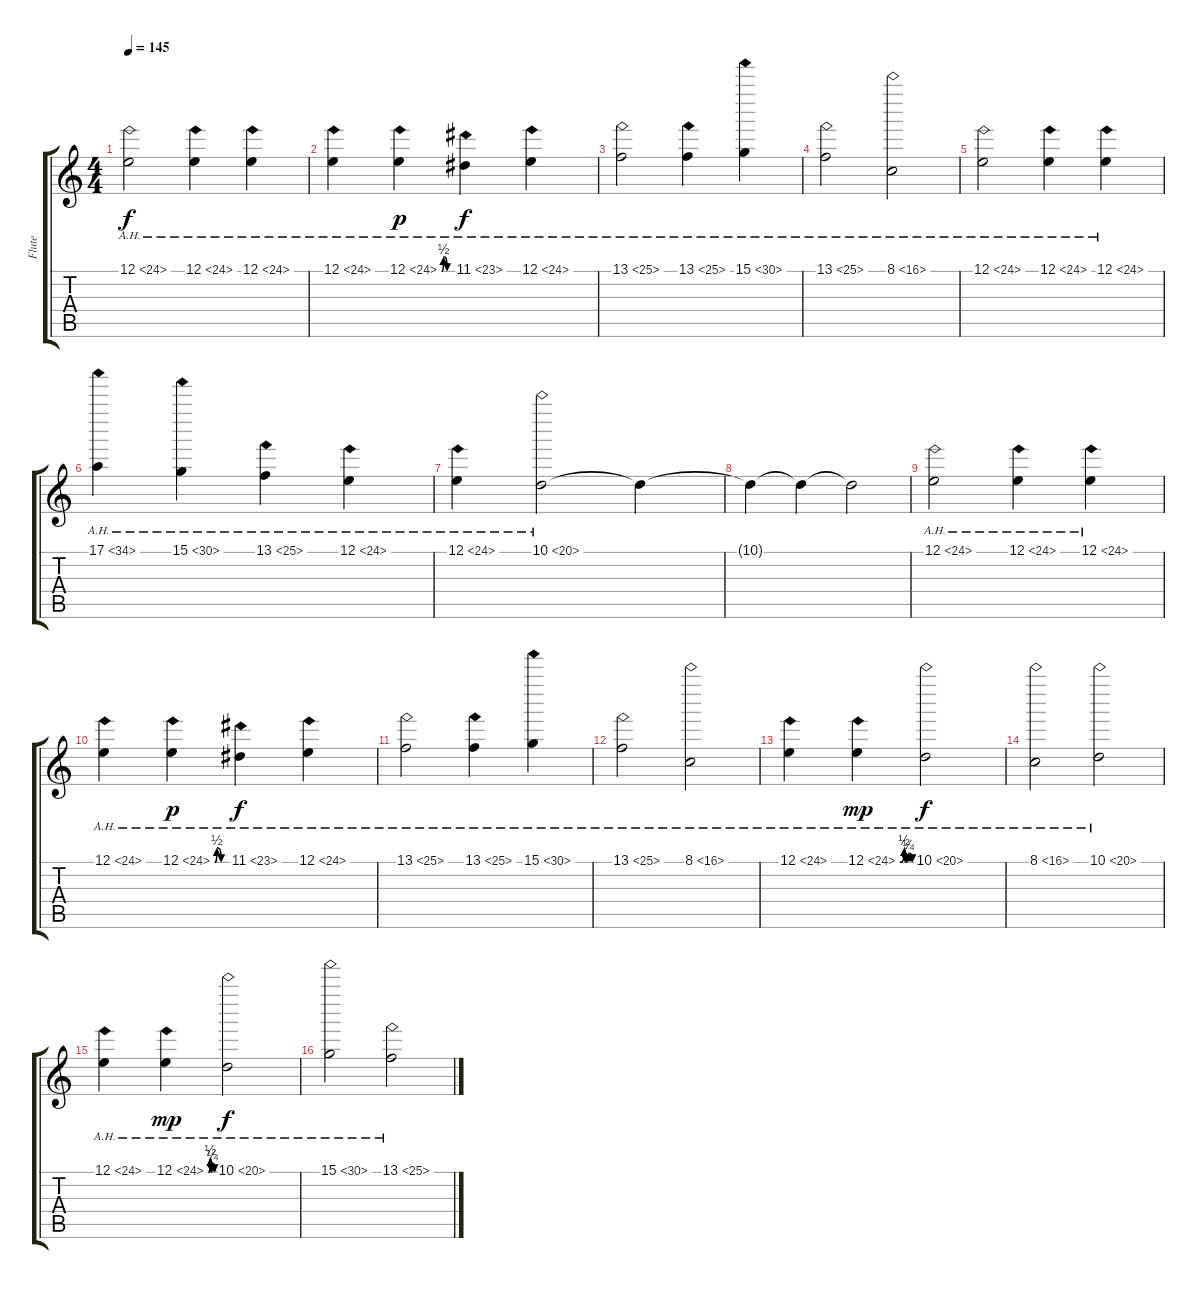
\track ("Flute" "Flute") {instrument flute}
\staff {score tabs}
\tuning (E4 B3 G3 D3 A2 E2) {hide}
\ts (4 4)
\tempo 145
\clef g2
\ks c
12.1{ah 12}.2{dy f instrument flute} 12.1{ah 12}.4 12.1{ah 12}.4 |
12.1{ah 12}.4 12.1{be (custom 0 0 10 2 30 0 40 0 56 0 60 0) ah 12}.4{dy p} 11.1{ah 12}.4{dy f} 12.1{ah 12}.4 |
13.1{ah 12}.2 13.1{ah 12}.4 15.1{ah 15}.4 |
13.1{ah 12}.2 8.1{ah 8}.2 |
12.1{ah 12}.2 12.1{ah 12}.4 12.1{ah 12}.4 |
17.1{ah 17}.4 15.1{ah 15}.4 13.1{ah 12}.4 12.1{ah 12}.4 |
12.1{ah 12}.4 10.1{ah 10}.2 10.1{t}.4 |
10.1{t}.4 10.1{t}.4 10.1{t}.2 |
12.1{ah 12}.2 12.1{ah 12}.4 12.1{ah 12}.4 |
12.1{ah 12}.4 12.1{be (custom 0 0 10 2 30 0 40 0 56 0 60 0) ah 12}.4{dy p} 11.1{ah 12}.4{dy f} 12.1{ah 12}.4 |
13.1{ah 12}.2 13.1{ah 12}.4 15.1{ah 15}.4 |
13.1{ah 12}.2 8.1{ah 8}.2 |
12.1{ah 12}.4 12.1{be (custom 0 0 20 2 25 0 40 1 60 0) ah 12}.4{dy mp} 10.1{ah 10}.2{dy f} |
8.1{ah 8}.2 10.1{ah 10}.2 |
12.1{ah 12}.4 12.1{be (custom 0 0 20 2 25 0 40 1 60 0) ah 12}.4{dy mp} 10.1{ah 10}.2{dy f} |
15.1{ah 15}.2 13.1{ah 12}.2
